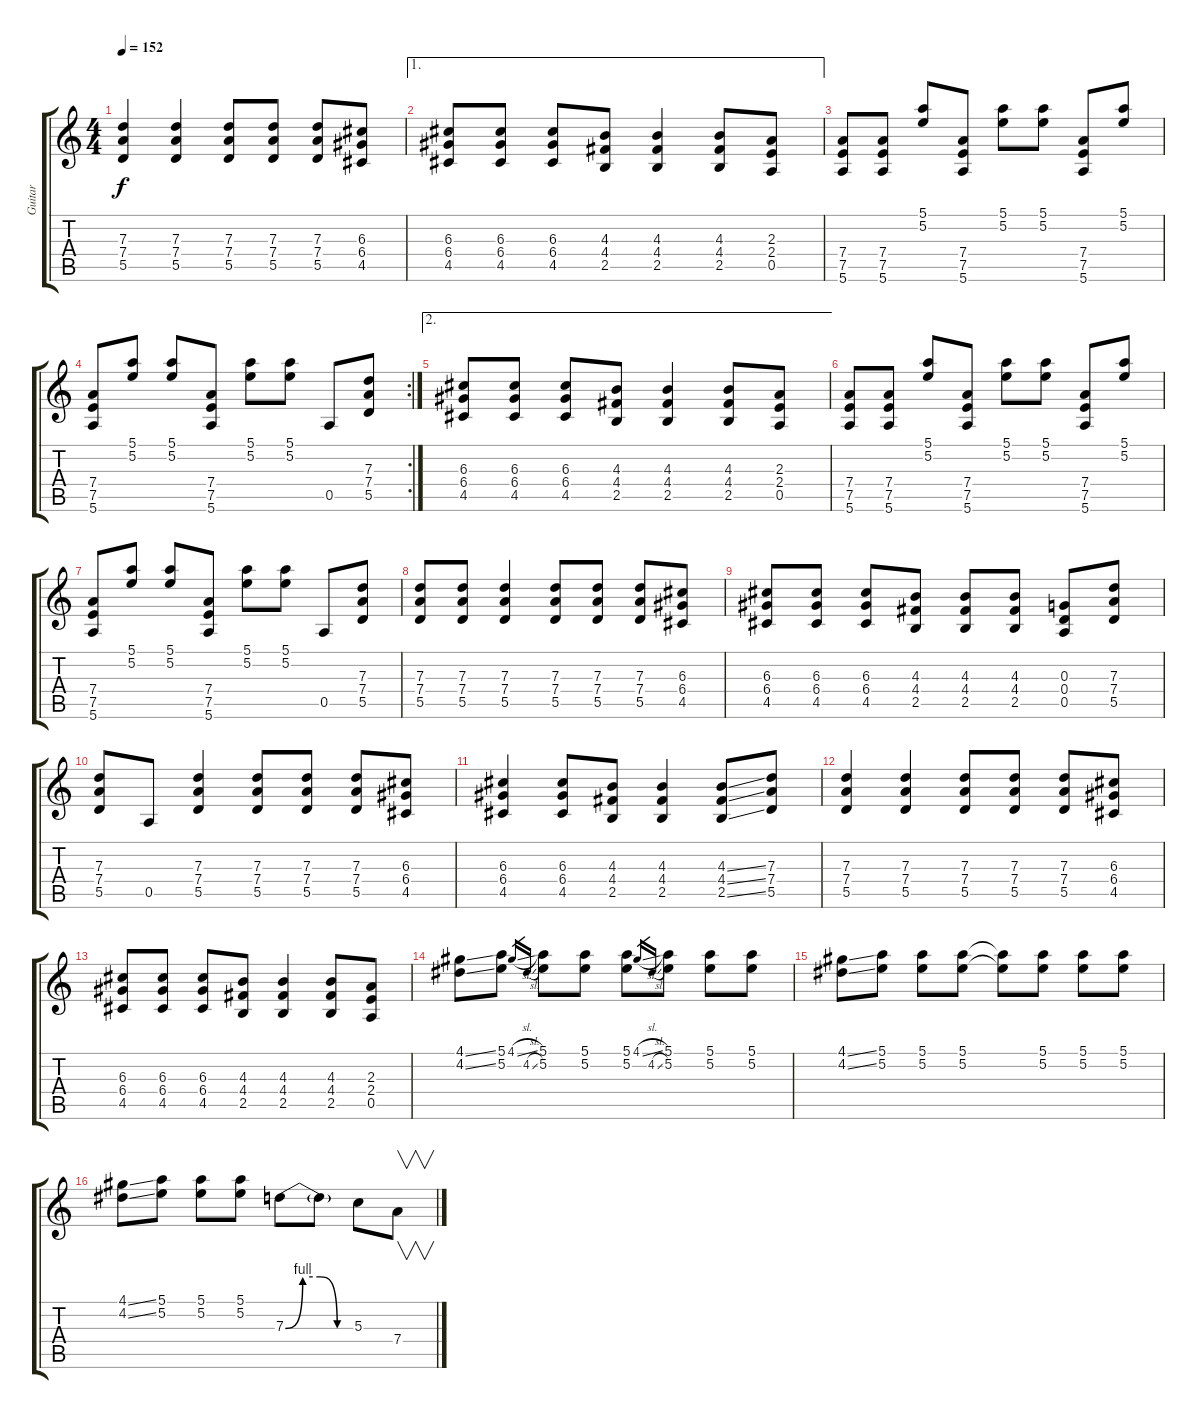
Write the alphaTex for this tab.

\track ("Guitar" "Guitar") {instrument distortionguitar}
\staff {score tabs}
\tuning (E4 B3 G3 D3 A2 E2) {hide}
\ts (4 4)
\tempo 152
\clef g2
\ks c
(7.3 7.4 5.5).4{dy f} (7.3 7.4 5.5).4 (7.3 7.4 5.5).8 (7.3 7.4 5.5).8 (7.3 7.4 5.5).8 (6.3 6.4 4.5).8 |
\ae 1
(6.3 6.4 4.5).8 (6.3 6.4 4.5).8 (6.3 6.4 4.5).8 (4.3 4.4 2.5).8 (4.3 4.4 2.5).4 (4.3 4.4 2.5).8 (2.3 2.4 0.5).8 |
(7.4 7.5 5.6).8 (7.4 7.5 5.6).8 (5.1 5.2).8 (7.4 7.5 5.6).8 (5.1 5.2).8 (5.1 5.2).8 (7.4 7.5 5.6).8 (5.1 5.2).8 |
\rc 2
(7.4 7.5 5.6).8 (5.1 5.2).8 (5.1 5.2).8 (7.4 7.5 5.6).8 (5.1 5.2).8 (5.1 5.2).8 0.5.8 (7.3 7.4 5.5).8 |
\ae 2
(6.3 6.4 4.5).8 (6.3 6.4 4.5).8 (6.3 6.4 4.5).8 (4.3 4.4 2.5).8 (4.3 4.4 2.5).4 (4.3 4.4 2.5).8 (2.3 2.4 0.5).8 |
(7.4 7.5 5.6).8 (7.4 7.5 5.6).8 (5.1 5.2).8 (7.4 7.5 5.6).8 (5.1 5.2).8 (5.1 5.2).8 (7.4 7.5 5.6).8 (5.1 5.2).8 |
(7.4 7.5 5.6).8 (5.1 5.2).8 (5.1 5.2).8 (7.4 7.5 5.6).8 (5.1 5.2).8 (5.1 5.2).8 0.5.8 (7.3 7.4 5.5).8 |
(7.3 7.4 5.5).8 (7.3 7.4 5.5).8 (7.3 7.4 5.5).4 (7.3 7.4 5.5).8 (7.3 7.4 5.5).8 (7.3 7.4 5.5).8 (6.3 6.4 4.5).8 |
(6.3 6.4 4.5).8 (6.3 6.4 4.5).8 (6.3 6.4 4.5).8 (4.3 4.4 2.5).8 (4.3 4.4 2.5).8 (4.3 4.4 2.5).8 (0.3 0.4 0.5).8 (7.3 7.4 5.5).8 |
(7.3 7.4 5.5).8 0.5.8 (7.3 7.4 5.5).4 (7.3 7.4 5.5).8 (7.3 7.4 5.5).8 (7.3 7.4 5.5).8 (6.3 6.4 4.5).8 |
(6.3 6.4 4.5).4 (6.3 6.4 4.5).8 (4.3 4.4 2.5).8 (4.3 4.4 2.5).4 (4.3{ss} 4.4{ss} 2.5{ss}).8 (7.3 7.4 5.5).8 |
(7.3 7.4 5.5).4 (7.3 7.4 5.5).4 (7.3 7.4 5.5).8 (7.3 7.4 5.5).8 (7.3 7.4 5.5).8 (6.3 6.4 4.5).8 |
(6.3 6.4 4.5).8 (6.3 6.4 4.5).8 (6.3 6.4 4.5).8 (4.3 4.4 2.5).8 (4.3 4.4 2.5).4 (4.3 4.4 2.5).8 (2.3 2.4 0.5).8 |
(4.1{ss} 4.2{ss}).8 (5.1 5.2).8 4.1{sl}.16{gr} 4.2{sl}.16{gr} (5.1 5.2).8 (5.1 5.2).8 (5.1 5.2).8 4.1{sl}.16{gr} 4.2{sl}.16{gr} (5.1 5.2).8 (5.1 5.2).8 (5.1 5.2).8 |
(4.1{ss} 4.2{ss}).8 (5.1 5.2).8 (5.1 5.2).8 (5.1 5.2).8 (5.1{t} 5.2{t}).8 (5.1 5.2).8 (5.1 5.2).8 (5.1 5.2).8 |
(4.1{ss} 4.2{ss}).8 (5.1 5.2).8 (5.1 5.2).8 (5.1 5.2).8 7.3{be (custom 0 0 15 4 30 4 45 0 60 0)}.8 7.3{t}.8 5.3.8 7.4.8{v}
